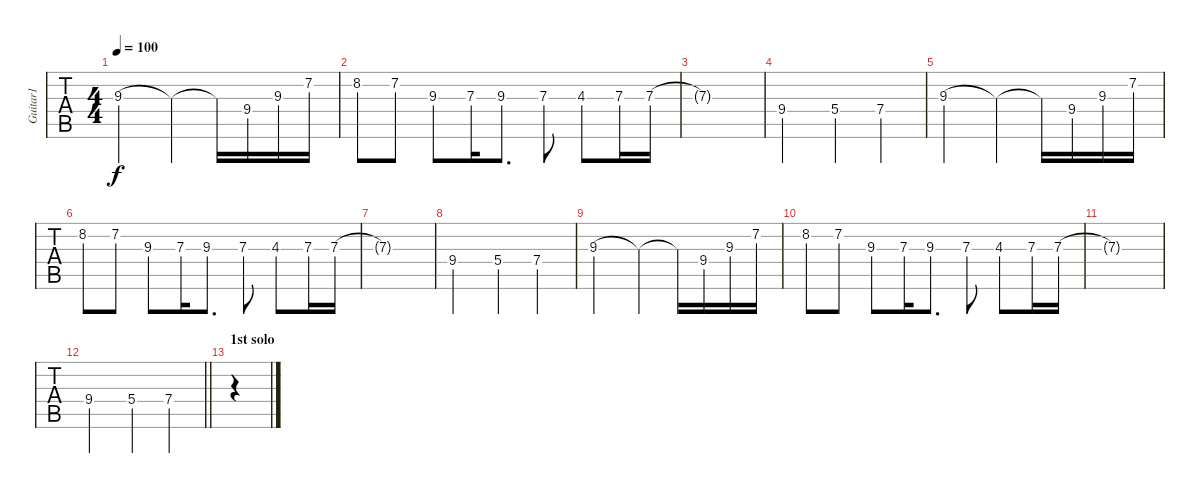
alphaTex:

\track ("Guitar1" "Guitar1") {instrument acousticguitarsteel}
\staff {tabs}
\tuning (E4 B3 G3 D3 A2 E2) {hide}
\ts (4 4)
\tempo 100
\clef g2
\ks c
9.3.2{dy f} 9.3{t}.4 9.3{t}.16 9.4.16 9.3.16 7.2.16 |
8.2.8 7.2.8 9.3.8 7.3.16 9.3.8{d} 7.3.8 4.3.8 7.3.16 7.3.16 |
7.3{t}.1 |
9.4.2 5.4.4 7.4.4 |
9.3.2 9.3{t}.4 9.3{t}.16 9.4.16 9.3.16 7.2.16 |
8.2.8 7.2.8 9.3.8 7.3.16 9.3.8{d} 7.3.8 4.3.8 7.3.16 7.3.16 |
7.3{t}.1 |
9.4.2 5.4.4 7.4.4 |
9.3.2 9.3{t}.4 9.3{t}.16 9.4.16 9.3.16 7.2.16 |
8.2.8 7.2.8 9.3.8 7.3.16 9.3.8{d} 7.3.8 4.3.8 7.3.16 7.3.16 |
7.3{t}.1 |
\barLineRight lightlight
9.4.2 5.4.4 7.4.4 |
\section ("" "1st solo")
